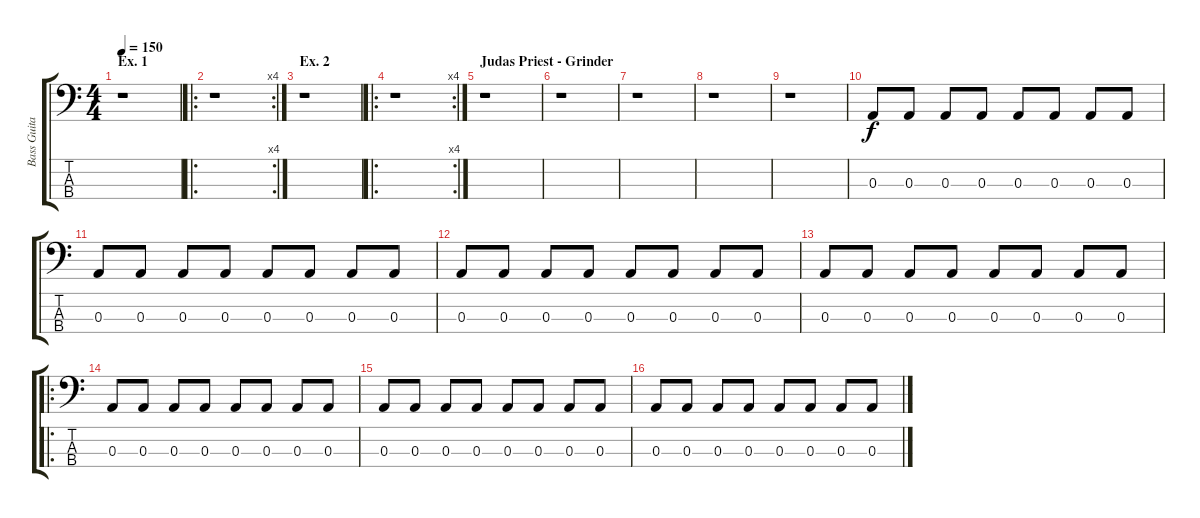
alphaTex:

\track ("Bass Guitar" "Bass Guita") {instrument electricbassfinger}
\staff {score tabs}
\tuning (G2 D2 A1 E1) {hide}
\ts (4 4)
\section ("" "Ex. 1")
\tempo 150
\clef f4
\ks c
r.1{dy f instrument electricbassfinger} |
\ro
\rc 4
r.1 |
\section ("" "Ex. 2")
r.1 |
\ro
\rc 4
r.1 |
\section ("" "Judas Priest - Grinder")
r.1 |
r.1 |
r.1 |
r.1 |
r.1 |
0.3.8 0.3.8 0.3.8 0.3.8 0.3.8 0.3.8 0.3.8 0.3.8 |
0.3.8 0.3.8 0.3.8 0.3.8 0.3.8 0.3.8 0.3.8 0.3.8 |
0.3.8 0.3.8 0.3.8 0.3.8 0.3.8 0.3.8 0.3.8 0.3.8 |
0.3.8 0.3.8 0.3.8 0.3.8 0.3.8 0.3.8 0.3.8 0.3.8 |
\ro
0.3.8 0.3.8 0.3.8 0.3.8 0.3.8 0.3.8 0.3.8 0.3.8 |
0.3.8 0.3.8 0.3.8 0.3.8 0.3.8 0.3.8 0.3.8 0.3.8 |
0.3.8 0.3.8 0.3.8 0.3.8 0.3.8 0.3.8 0.3.8 0.3.8
